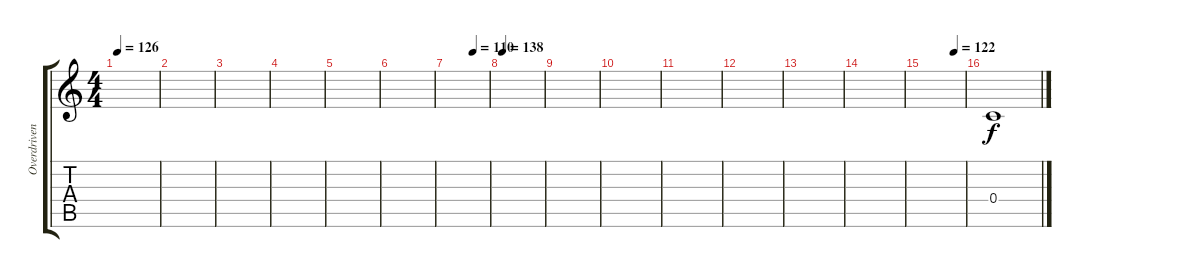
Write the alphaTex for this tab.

\track ("Overdriven Guitar 3" "Overdriven") {instrument overdrivenguitar}
\staff {score tabs}
\tuning (D4 A3 F3 C3 G2 C2) {hide}
\ts (4 4)
\tempo 126
\clef g2
\ks c
|
|
|
|
|
|
\tempo (110 0.625)
|
\tempo 138
|
|
|
|
|
|
|
\tempo (122 0.75)
|
0.4.1
